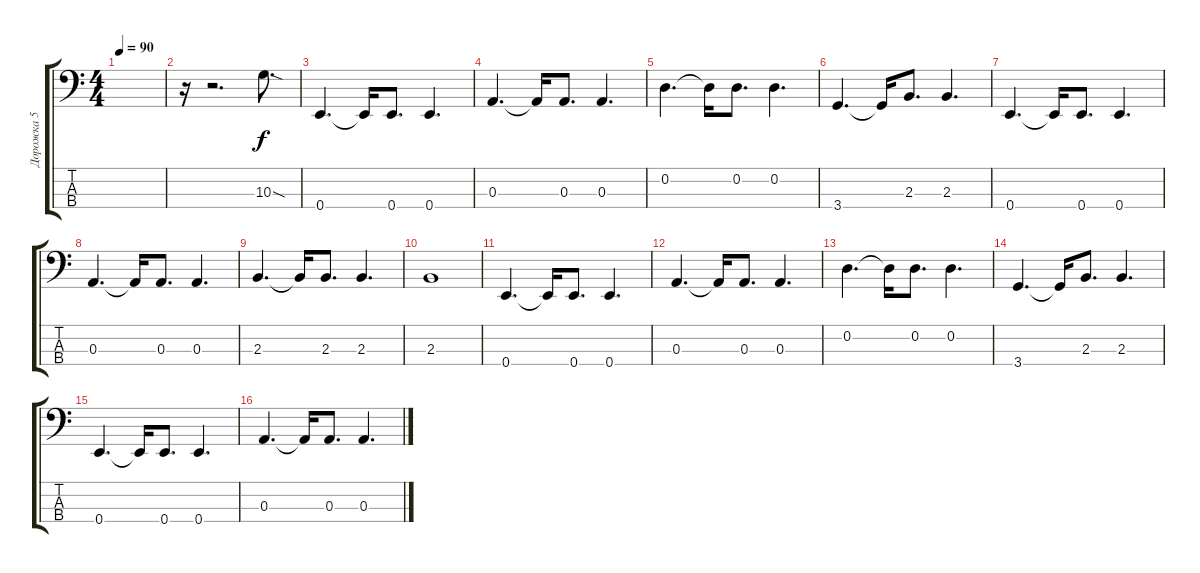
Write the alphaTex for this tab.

\track ("Дорожка 5" "Дорожка 5") {instrument electricbassfinger}
\staff {score tabs}
\tuning (G2 D2 A1 E1) {hide}
\ts (4 4)
\tempo 90
\clef f4
\ks aminor
|
r.16 r.2{d} 10.3{sod}.8{d} |
0.4.4{d} 0.4{t}.16 0.4.8{d} 0.4.4{d} |
0.3.4{d} 0.3{t}.16 0.3.8{d} 0.3.4{d} |
0.2.4{d} 0.2{t}.16 0.2.8{d} 0.2.4{d} |
3.4.4{d} 3.4{t}.16 2.3.8{d} 2.3.4{d} |
0.4.4{d} 0.4{t}.16 0.4.8{d} 0.4.4{d} |
0.3.4{d} 0.3{t}.16 0.3.8{d} 0.3.4{d} |
2.3.4{d} 2.3{t}.16 2.3.8{d} 2.3.4{d} |
2.3.1 |
0.4.4{d} 0.4{t}.16 0.4.8{d} 0.4.4{d} |
0.3.4{d} 0.3{t}.16 0.3.8{d} 0.3.4{d} |
0.2.4{d} 0.2{t}.16 0.2.8{d} 0.2.4{d} |
3.4.4{d} 3.4{t}.16 2.3.8{d} 2.3.4{d} |
0.4.4{d} 0.4{t}.16 0.4.8{d} 0.4.4{d} |
0.3.4{d} 0.3{t}.16 0.3.8{d} 0.3.4{d}
